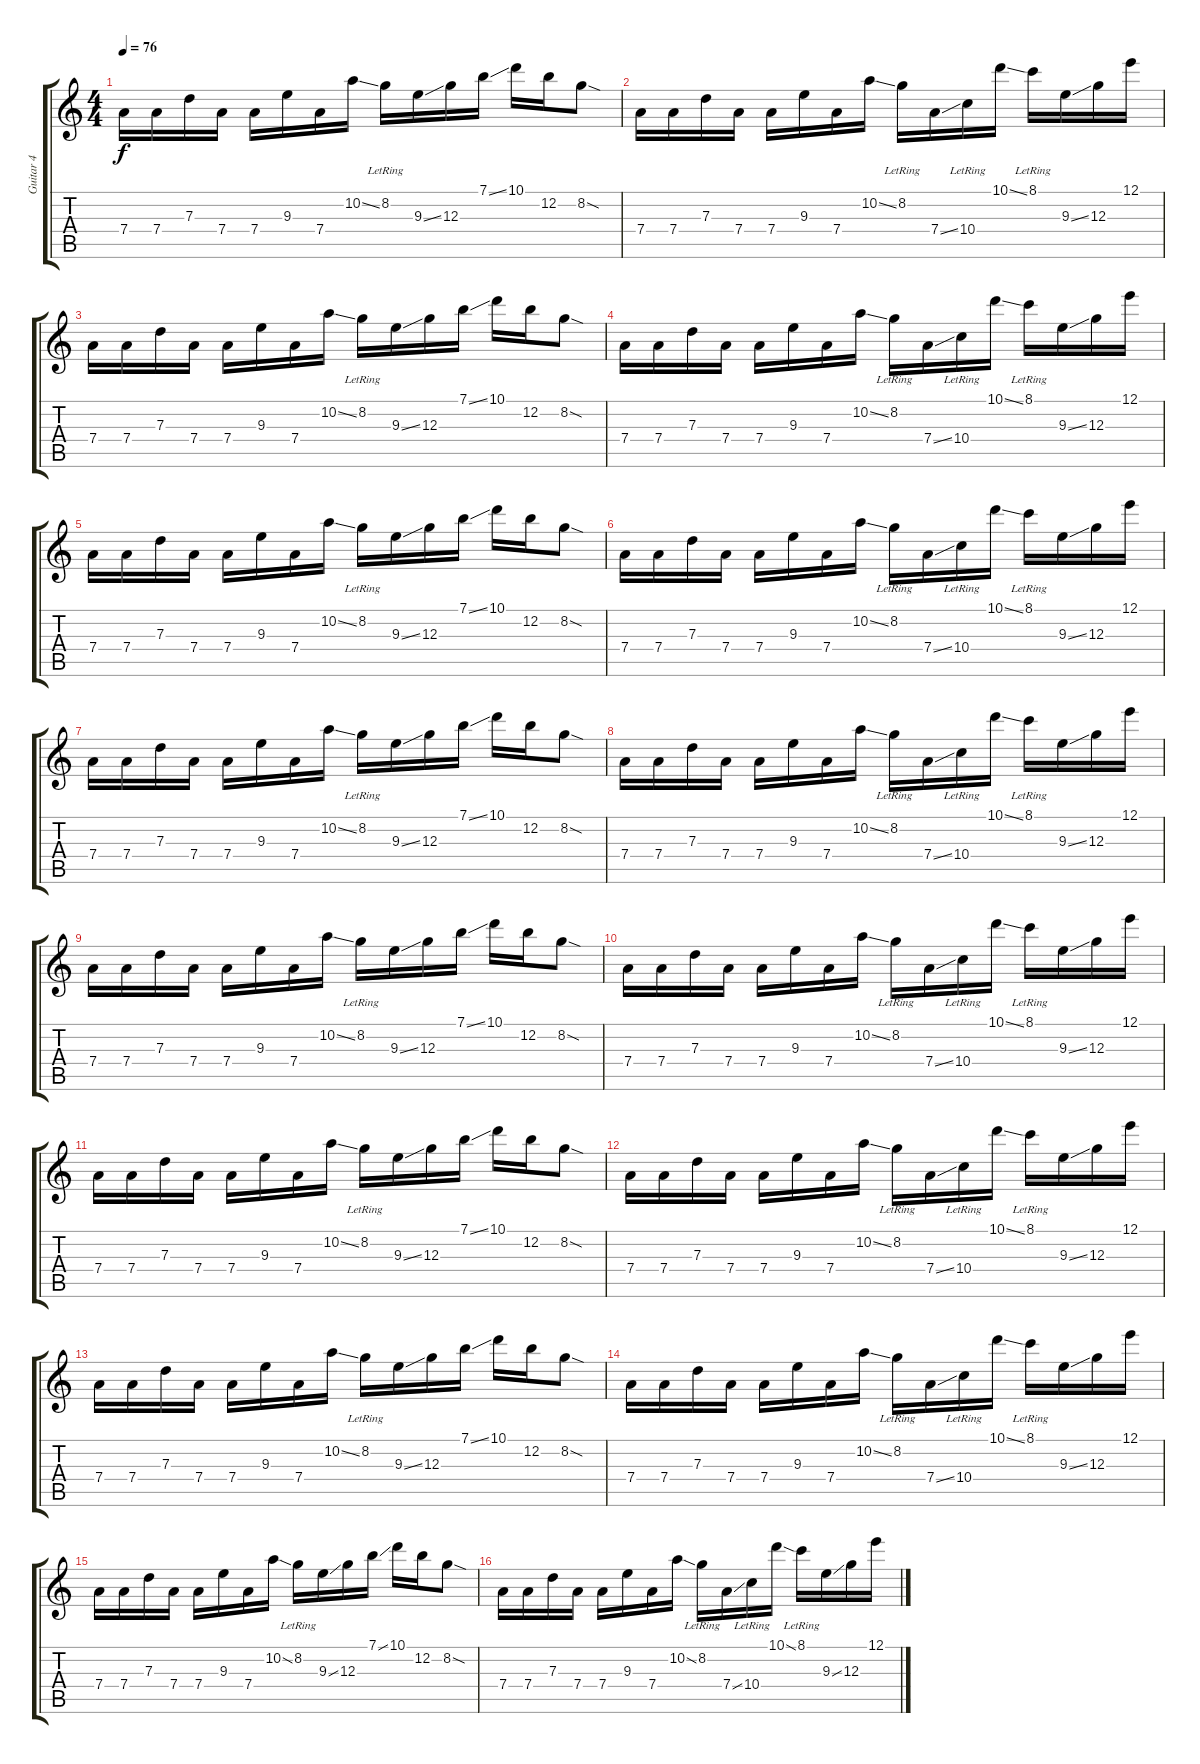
\track ("Guitar 4" "Guitar 4") {instrument distortionguitar}
\staff {score tabs}
\tuning (E4 B3 G3 D3 A2 D2) {hide}
\ts (4 4)
\tempo 76
\clef g2
\ks c
7.4.16{dy f} 7.4.16 7.3.16 7.4.16 7.4.16 9.3.16 7.4.16 10.2{ss}.16 8.2{lr}.16 9.3{ss}.16 12.3.16 7.1{ss}.16 10.1.16 12.2.16 8.2{sod}.8 |
7.4.16 7.4.16 7.3.16 7.4.16 7.4.16 9.3.16 7.4.16 10.2{ss}.16 8.2{lr}.16 7.4{ss}.16 10.4{lr}.16 10.1{ss}.16 8.1{lr}.16 9.3{ss}.16 12.3.16 12.1.16 |
7.4.16 7.4.16 7.3.16 7.4.16 7.4.16 9.3.16 7.4.16 10.2{ss}.16 8.2{lr}.16 9.3{ss}.16 12.3.16 7.1{ss}.16 10.1.16 12.2.16 8.2{sod}.8 |
\section ("" "")
7.4.16 7.4.16 7.3.16 7.4.16 7.4.16 9.3.16 7.4.16 10.2{ss}.16 8.2{lr}.16 7.4{ss}.16 10.4{lr}.16 10.1{ss}.16 8.1{lr}.16 9.3{ss}.16 12.3.16 12.1.16 |
7.4.16 7.4.16 7.3.16 7.4.16 7.4.16 9.3.16 7.4.16 10.2{ss}.16 8.2{lr}.16 9.3{ss}.16 12.3.16 7.1{ss}.16 10.1.16 12.2.16 8.2{sod}.8 |
\section ("" "")
7.4.16 7.4.16 7.3.16 7.4.16 7.4.16 9.3.16 7.4.16 10.2{ss}.16 8.2{lr}.16 7.4{ss}.16 10.4{lr}.16 10.1{ss}.16 8.1{lr}.16 9.3{ss}.16 12.3.16 12.1.16 |
7.4.16 7.4.16 7.3.16 7.4.16 7.4.16 9.3.16 7.4.16 10.2{ss}.16 8.2{lr}.16 9.3{ss}.16 12.3.16 7.1{ss}.16 10.1.16 12.2.16 8.2{sod}.8 |
7.4.16 7.4.16 7.3.16 7.4.16 7.4.16 9.3.16 7.4.16 10.2{ss}.16 8.2{lr}.16 7.4{ss}.16 10.4{lr}.16 10.1{ss}.16 8.1{lr}.16 9.3{ss}.16 12.3.16 12.1.16 |
7.4.16 7.4.16 7.3.16 7.4.16 7.4.16 9.3.16 7.4.16 10.2{ss}.16 8.2{lr}.16 9.3{ss}.16 12.3.16 7.1{ss}.16 10.1.16 12.2.16 8.2{sod}.8 |
7.4.16 7.4.16 7.3.16 7.4.16 7.4.16 9.3.16 7.4.16 10.2{ss}.16 8.2{lr}.16 7.4{ss}.16 10.4{lr}.16 10.1{ss}.16 8.1{lr}.16 9.3{ss}.16 12.3.16 12.1.16 |
7.4.16 7.4.16 7.3.16 7.4.16 7.4.16 9.3.16 7.4.16 10.2{ss}.16 8.2{lr}.16 9.3{ss}.16 12.3.16 7.1{ss}.16 10.1.16 12.2.16 8.2{sod}.8 |
7.4.16 7.4.16 7.3.16 7.4.16 7.4.16 9.3.16 7.4.16 10.2{ss}.16 8.2{lr}.16 7.4{ss}.16 10.4{lr}.16 10.1{ss}.16 8.1{lr}.16 9.3{ss}.16 12.3.16 12.1.16 |
7.4.16 7.4.16 7.3.16 7.4.16 7.4.16 9.3.16 7.4.16 10.2{ss}.16 8.2{lr}.16 9.3{ss}.16 12.3.16 7.1{ss}.16 10.1.16 12.2.16 8.2{sod}.8 |
\section ("" "")
7.4.16 7.4.16 7.3.16 7.4.16 7.4.16 9.3.16 7.4.16 10.2{ss}.16 8.2{lr}.16 7.4{ss}.16 10.4{lr}.16 10.1{ss}.16 8.1{lr}.16 9.3{ss}.16 12.3.16 12.1.16 |
7.4.16 7.4.16 7.3.16 7.4.16 7.4.16 9.3.16 7.4.16 10.2{ss}.16 8.2{lr}.16 9.3{ss}.16 12.3.16 7.1{ss}.16 10.1.16 12.2.16 8.2{sod}.8 |
7.4.16 7.4.16 7.3.16 7.4.16 7.4.16 9.3.16 7.4.16 10.2{ss}.16 8.2{lr}.16 7.4{ss}.16 10.4{lr}.16 10.1{ss}.16 8.1{lr}.16 9.3{ss}.16 12.3.16 12.1.16
